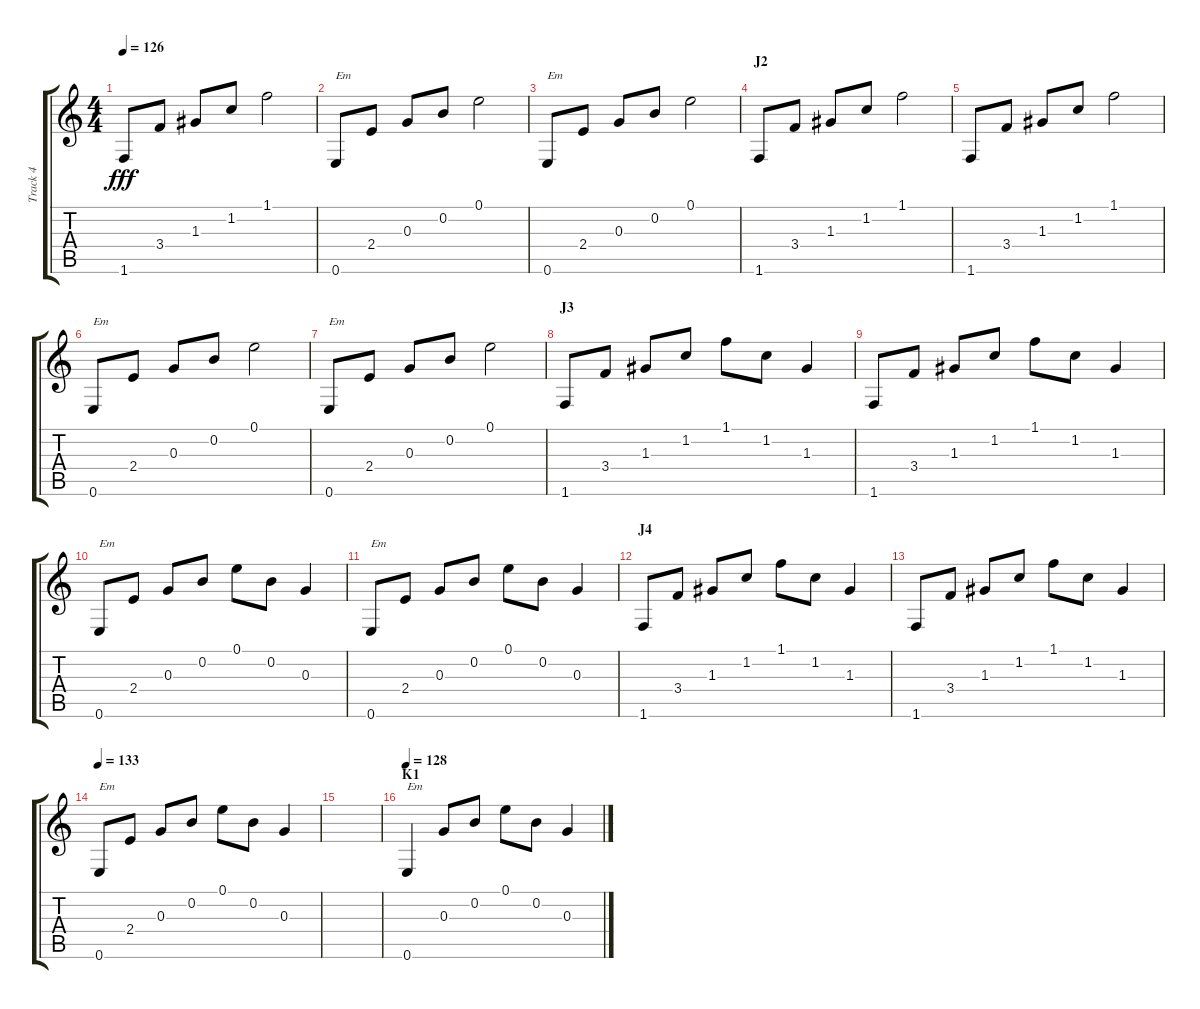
\track ("Track 4" "Track 4") {instrument acousticguitarsteel}
\staff {score tabs}
\tuning (E4 B3 G3 D3 A2 E2) {hide}
\ts (4 4)
\tempo 126
\clef g2
\ks c
1.6.8{dy fff} 3.4.8 1.3.8 1.2.8 1.1.2 |
0.6.8{txt "Em"} 2.4.8 0.3.8 0.2.8 0.1.2 |
0.6.8{txt "Em"} 2.4.8 0.3.8 0.2.8 0.1.2 |
\section ("" "J2")
1.6.8 3.4.8 1.3.8 1.2.8 1.1.2 |
1.6.8 3.4.8 1.3.8 1.2.8 1.1.2 |
0.6.8{txt "Em"} 2.4.8 0.3.8 0.2.8 0.1.2 |
0.6.8{txt "Em"} 2.4.8 0.3.8 0.2.8 0.1.2 |
\section ("" "J3")
1.6.8 3.4.8 1.3.8 1.2.8 1.1.8 1.2.8 1.3.4 |
1.6.8 3.4.8 1.3.8 1.2.8 1.1.8 1.2.8 1.3.4 |
0.6.8{txt "Em"} 2.4.8 0.3.8 0.2.8 0.1.8 0.2.8 0.3.4 |
0.6.8{txt "Em"} 2.4.8 0.3.8 0.2.8 0.1.8 0.2.8 0.3.4 |
\section ("" "J4")
1.6.8 3.4.8 1.3.8 1.2.8 1.1.8 1.2.8 1.3.4 |
1.6.8 3.4.8 1.3.8 1.2.8 1.1.8 1.2.8 1.3.4 |
\tempo 133
0.6.8{txt "Em"} 2.4.8 0.3.8 0.2.8 0.1.8 0.2.8 0.3.4 |
|
\section ("" "K1")
\tempo 128
0.6.4{txt "Em"} 0.3.8 0.2.8 0.1.8 0.2.8 0.3.4
